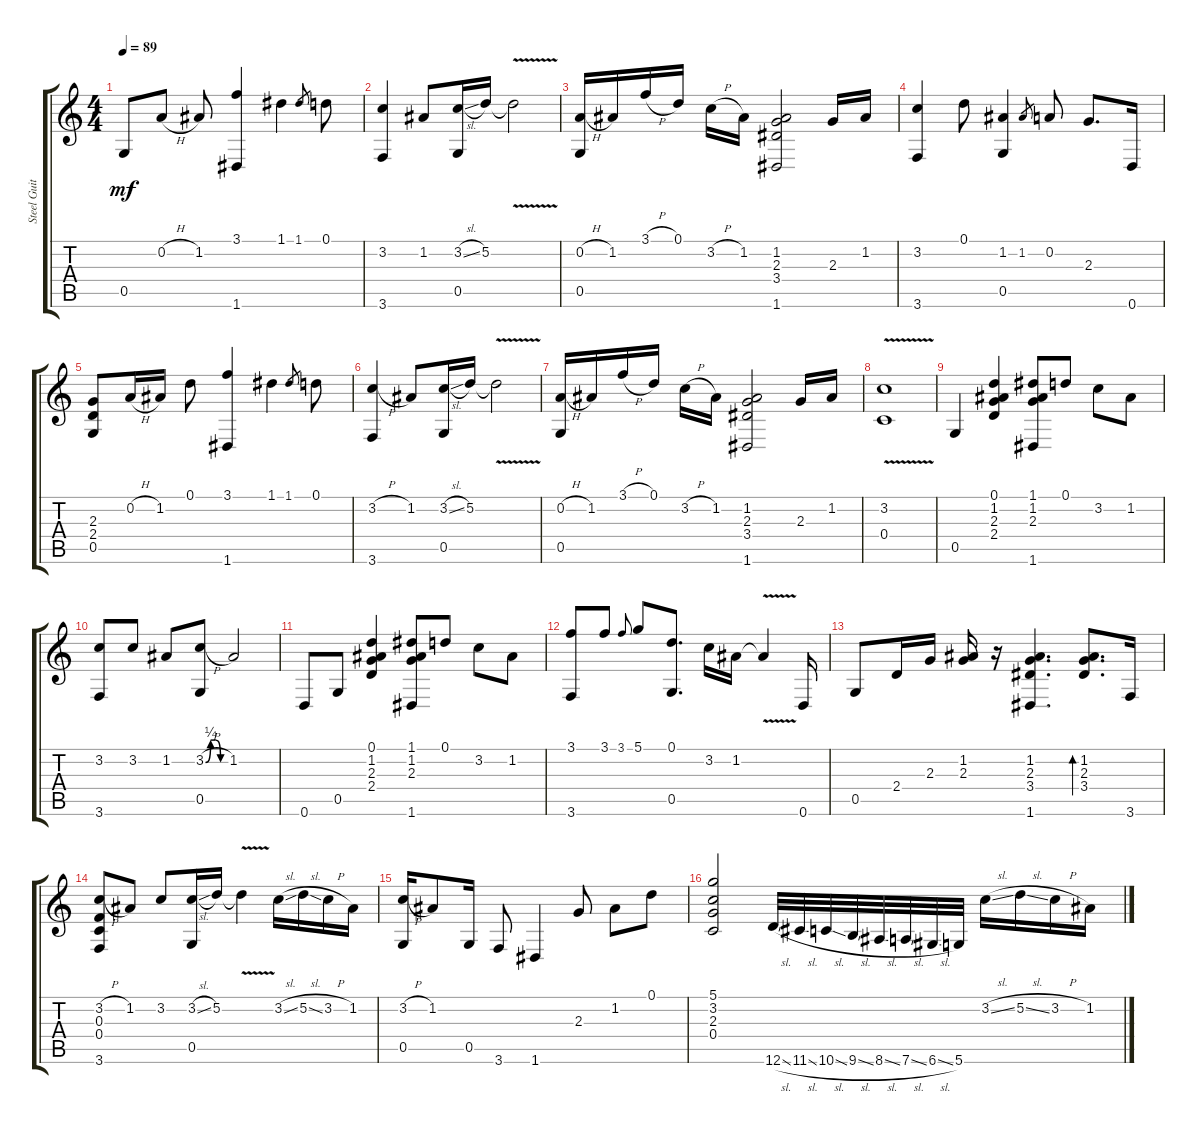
\track ("Steel Guitar" "Steel Guit") {instrument acousticguitarsteel}
\staff {score tabs}
\tuning (D4 A3 F3 C3 G2 D2) {hide}
\ts (4 4)
\tempo 89
\clef g2
\ks c
0.5.8{dy mf instrument acousticguitarsteel} 0.2{h}.8 1.2.8 (3.1 1.6).4 1.1.4 1.1.8{gr} 0.1.8 |
(3.2 3.6).4 1.2.8 (3.2{sl} 0.5).16 5.2.16 5.2{v t}.2 |
(0.2{h} 0.5).16 1.2.16 3.1{h}.16 0.1.16 3.2{h}.16 1.2.16 (1.2 2.3 3.4 1.6).2 2.3.16 1.2.16 |
(3.2 3.6).4 0.1.8 (1.2 0.5).4 1.2.8{gr} 0.2.8 2.3.8{d} 0.6.16 |
(2.3 2.4 0.5).8 0.2{h}.16 1.2.16 0.1.8 (3.1 1.6).4 1.1.4 1.1.8{gr} 0.1.8 |
(3.2{h} 3.6).4 1.2.8 (3.2{sl} 0.5).16 5.2.16 5.2{v t}.2 |
(0.2{h} 0.5).16 1.2.16 3.1{h}.16 0.1.16 3.2{h}.16 1.2.16 (1.2 2.3 3.4 1.6).2 2.3.16 1.2.16 |
(3.2{v} 0.4).1 |
0.5.4 (0.1 1.2 2.3 2.4).4 (1.1 1.2 2.3 1.6).8 0.1.8 3.2.8 1.2.8 |
(3.2 3.6).8 3.2.8 1.2.8 (3.2{be (custom 0 0 15 1 30 1 45 0 60 0) h} 0.5).8 1.2.2 |
0.6.8 0.5.8 (0.1 1.2 2.3 2.4).4 (1.1 1.2 2.3 1.6).8 0.1.8 3.2.8 1.2.8 |
(3.1 3.6).8 3.1.8 3.1.8{gr onbeat} 5.1.8 (0.1 0.5).8{d} 3.2.16 1.2.16 1.2{v t}.4 0.6.16 |
0.5.8 2.4.16 2.3.16 (1.2 2.3).16 r.16 (1.2 2.3 3.4 1.6).4{d} (1.2 2.3 3.4).8{d bd 30} 3.6.16 |
(3.2{h} 0.3 0.4 3.6).8 1.2.8 3.2.8 (3.2{sl} 0.5).16 5.2.16 5.2{v t}.4 3.2{sl}.16 5.2{sl}.16 3.2{h}.16 1.2.16 |
(3.2{h} 0.5).16 1.2.8 0.5.16 3.6.8 1.6.4 2.3.8 1.2.8 0.1.8 |
(5.1 3.2 2.3 0.4).2 12.6{sl}.32 11.6{sl}.32 10.6{sl}.32 9.6{sl}.32 8.6{sl}.32 7.6{sl}.32 6.6{sl}.32 5.6.32 3.2{sl}.16 5.2{sl}.16 3.2{h}.16 1.2.16
